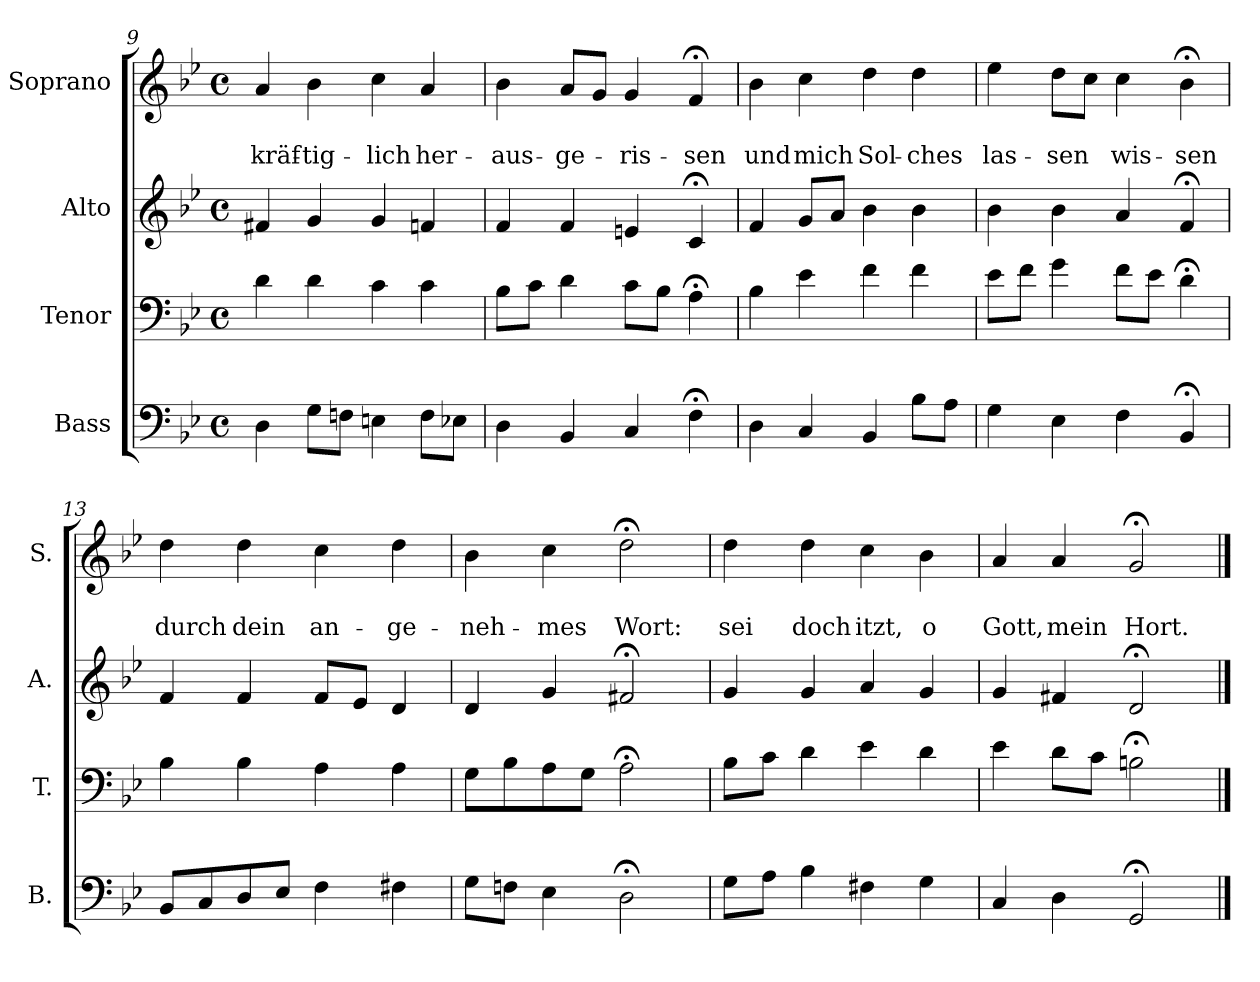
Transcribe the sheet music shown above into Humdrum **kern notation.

**kern	**kern	**kern	**kern	**text	**text
*part4	*part3	*part2	*part1	*part1	*part1
*staff4	*staff3	*staff2	*staff1	*staff1	*staff1
*I"Bass	*I"Tenor	*I"Alto	*I"Soprano	*	*
*I'B.	*I'T.	*I'A.	*I'S.	*	*
*clefF4	*clefF4	*clefG2	*clefG2	*	*
*k[b-e-]	*k[b-e-]	*k[b-e-]	*k[b-e-]	*	*
*g:	*g:	*g:	*g:	*	*
*M4/4	*M4/4	*M4/4	*M4/4	*	*
*met(c)	*met(c)	*met(c)	*met(c)	*	*
=9	=9	=9	=9	=9	=9
4D\	4d\	4f#X/	4a/	.	kräf-
8G\L	4d\	4g/	4b-\	.	-tig-
8Fn\J	.	.	.	.	.
4En\	4c\	4g/	4cc\	.	-lich
8F\L	4c\	4fn/	4a/	.	her-
8E-X\J	.	.	.	.	.
=10	=10	=10	=10	=10	=10
4D\	8B-\L	4f/	4b-\	.	-aus-
.	8c\J	.	.	.	.
4BB-/	4d\	4f/	8a/L	.	-ge-
.	.	.	8g/J	.	.
4C/	8c\L	4en/	4g/	.	-ris-
.	8B-\J	.	.	.	.
4F;<\	4A;<\	4c;</	4f;</	.	-sen
=11	=11	=11	=11	=11	=11
4D\	4B-\	4f/	4b-\	.	und
4C/	4e-\	8g/L	4cc\	.	mich
.	.	8a/J	.	.	.
4BB-/	4f\	4b-\	4dd\	.	Sol-
8B-\L	4f\	4b-\	4dd\	.	-ches
8A\J	.	.	.	.	.
=12	=12	=12	=12	=12	=12
4G\	8e-\L	4b-\	4ee-\	.	las-
.	8f\J	.	.	.	.
4E-\	4g\	4b-\	8dd\L	.	-sen
.	.	.	8cc\J	.	.
4F\	8f\L	4a/	4cc\	.	wis-
.	8e-\J	.	.	.	.
4BB-;</	4d;<\	4f;</	4b-;<\	.	-sen
!!LO:PB:g=z
=13	=13	=13	=13	=13	=13
8BB-/L	4B-\	4f/	4dd\	.	durch
8C/	.	.	.	.	.
8D/	4B-\	4f/	4dd\	.	dein
8E-/J	.	.	.	.	.
4F\	4A\	8f/L	4cc\	.	an-
.	.	8e-/J	.	.	.
4F#X\	4A\	4d/	4dd\	.	-ge-
=14	=14	=14	=14	=14	=14
8G\L	8G\L	4d/	4b-\	.	-neh-
8Fn\J	8B-\	.	.	.	.
4E-\	8A\	4g/	4cc\	.	-mes
.	8G\J	.	.	.	.
2D;<\	2A;<\	2f#X;</	2dd;<\	.	Wort:
=15	=15	=15	=15	=15	=15
8G\L	8B-\L	4g/	4dd\	.	sei
8A\J	8c\J	.	.	.	.
4B-\	4d\	4g/	4dd\	.	doch
4F#X\	4e-\	4a/	4cc\	.	itzt,
4G\	4d\	4g/	4b-\	.	o
=16	=16	=16	=16	=16	=16
4C/	4e-\	4g/	4a/	.	Gott,
4D\	8d\L	4f#X/	4a/	.	mein
.	8c\J	.	.	.	.
2GG;</	2Bn;<\	2d;</	2g;</	.	Hort.
==	==	==	==	==	==
*-	*-	*-	*-	*-	*-
